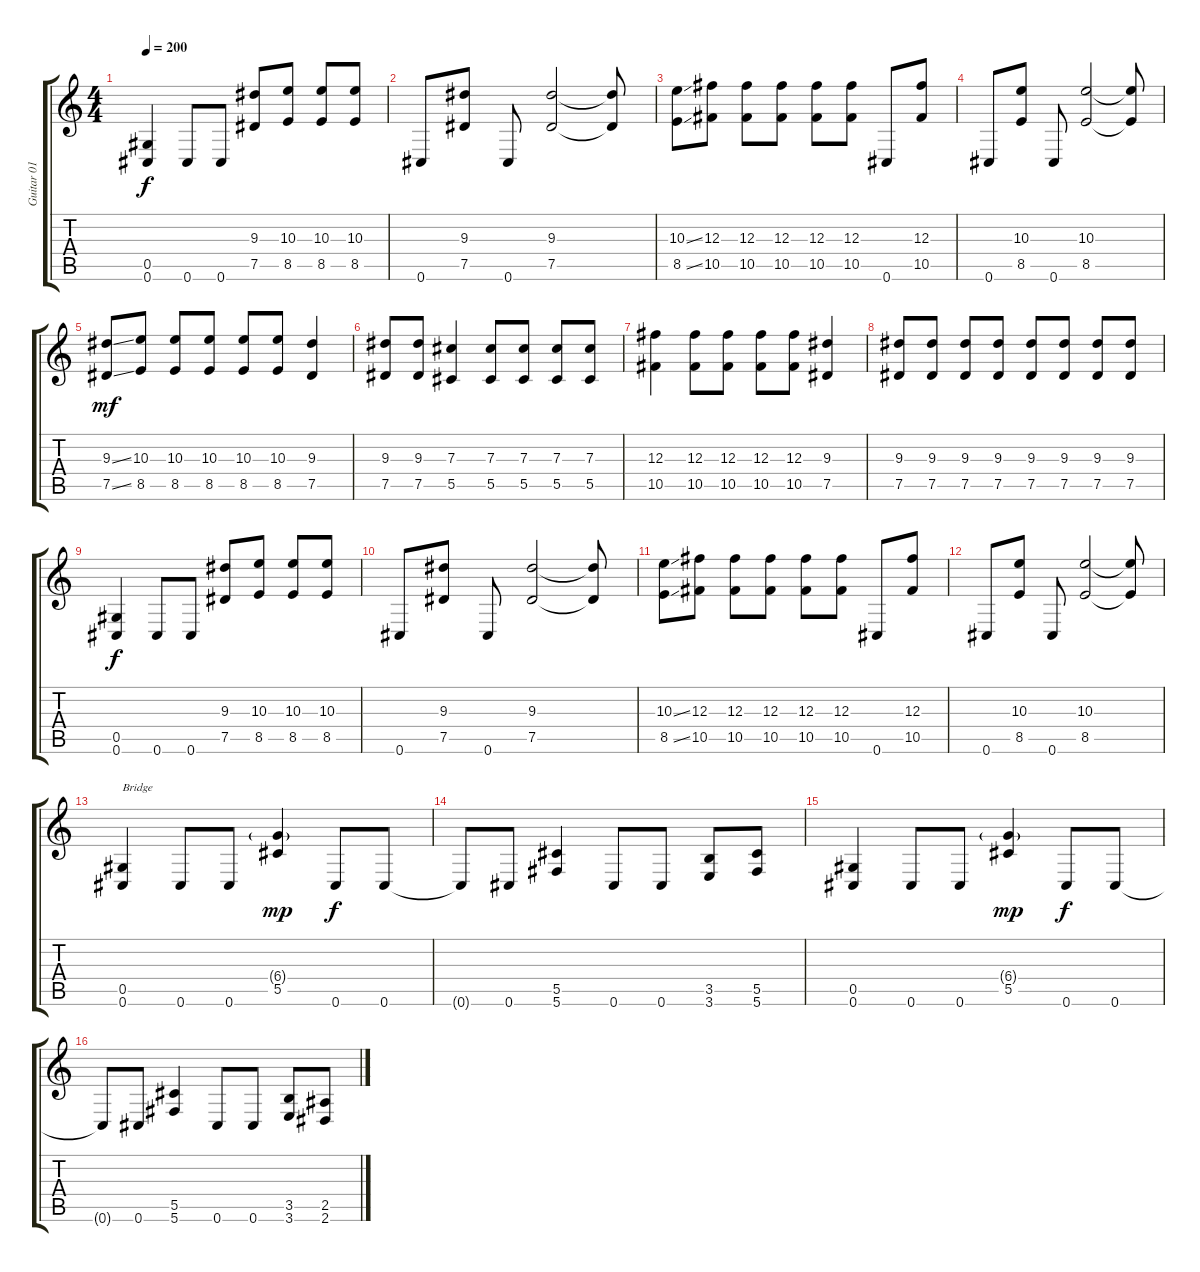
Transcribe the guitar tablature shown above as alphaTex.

\track ("Guitar 01" "Guitar 01") {instrument distortionguitar}
\staff {score tabs}
\tuning (Eb4 Bb3 Gb3 Db3 Ab2 Db2) {hide}
\ts (4 4)
\tempo 200
\clef g2
\ks c
(0.5 0.6).4{dy f} 0.6.8 0.6.8 (9.3 7.5).8 (10.3 8.5).8 (10.3 8.5).8 (10.3 8.5).8 |
0.6.8 (9.3 7.5).8 0.6.8 (9.3 7.5).2 (9.3{t} 7.5{t}).8 |
(10.3{ss} 8.5{ss}).8 (12.3 10.5).8 (12.3 10.5).8 (12.3 10.5).8 (12.3 10.5).8 (12.3 10.5).8 0.6.8 (12.3 10.5).8 |
0.6.8 (10.3 8.5).8 0.6.8 (10.3 8.5).2 (10.3{t} 8.5{t}).8 |
(9.3{ss} 7.5{ss}).8{dy mf} (10.3 8.5).8 (10.3 8.5).8 (10.3 8.5).8 (10.3 8.5).8 (10.3 8.5).8 (9.3 7.5).4 |
(9.3 7.5).8 (9.3 7.5).8 (7.3 5.5).4 (7.3 5.5).8 (7.3 5.5).8 (7.3 5.5).8 (7.3 5.5).8 |
(12.3 10.5).4 (12.3 10.5).8 (12.3 10.5).8 (12.3 10.5).8 (12.3 10.5).8 (9.3 7.5).4 |
(9.3 7.5).8 (9.3 7.5).8 (9.3 7.5).8 (9.3 7.5).8 (9.3 7.5).8 (9.3 7.5).8 (9.3 7.5).8 (9.3 7.5).8 |
(0.5 0.6).4{dy f} 0.6.8 0.6.8 (9.3 7.5).8 (10.3 8.5).8 (10.3 8.5).8 (10.3 8.5).8 |
0.6.8 (9.3 7.5).8 0.6.8 (9.3 7.5).2 (9.3{t} 7.5{t}).8 |
(10.3{ss} 8.5{ss}).8 (12.3 10.5).8 (12.3 10.5).8 (12.3 10.5).8 (12.3 10.5).8 (12.3 10.5).8 0.6.8 (12.3 10.5).8 |
0.6.8 (10.3 8.5).8 0.6.8 (10.3 8.5).2 (10.3{t} 8.5{t}).8 |
(0.5 0.6).4{txt "Bridge"} 0.6.8 0.6.8 (6.4{g} 5.5).4{dy mp} 0.6.8{dy f} 0.6.8 |
0.6{t}.8 0.6.8 (5.5 5.6).4 0.6.8 0.6.8 (3.5 3.6).8 (5.5 5.6).8 |
(0.5 0.6).4 0.6.8 0.6.8 (6.4{g} 5.5).4{dy mp} 0.6.8{dy f} 0.6.8 |
0.6{t}.8 0.6.8 (5.5 5.6).4 0.6.8 0.6.8 (3.5 3.6).8 (2.5 2.6).8
